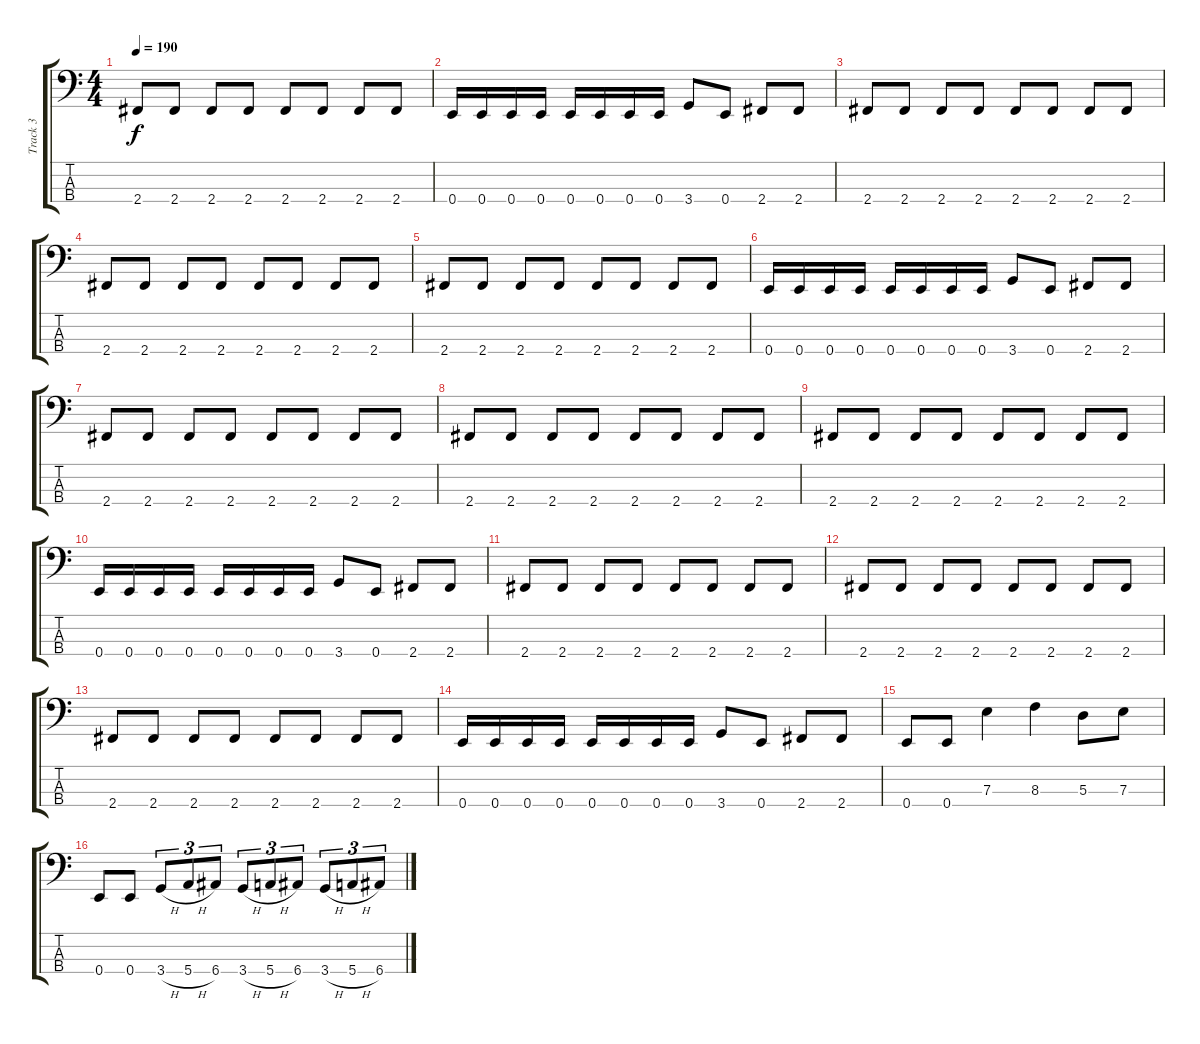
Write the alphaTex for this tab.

\track ("Track 3" "Track 3") {instrument electricbasspick}
\staff {score tabs}
\tuning (G2 D2 A1 E1) {hide}
\ts (4 4)
\tempo 190
\clef f4
\ks c
2.4.8{dy f} 2.4.8 2.4.8 2.4.8 2.4.8 2.4.8 2.4.8 2.4.8 |
0.4.16 0.4.16 0.4.16 0.4.16 0.4.16 0.4.16 0.4.16 0.4.16 3.4.8 0.4.8 2.4.8 2.4.8 |
2.4.8 2.4.8 2.4.8 2.4.8 2.4.8 2.4.8 2.4.8 2.4.8 |
2.4.8 2.4.8 2.4.8 2.4.8 2.4.8 2.4.8 2.4.8 2.4.8 |
2.4.8 2.4.8 2.4.8 2.4.8 2.4.8 2.4.8 2.4.8 2.4.8 |
0.4.16 0.4.16 0.4.16 0.4.16 0.4.16 0.4.16 0.4.16 0.4.16 3.4.8 0.4.8 2.4.8 2.4.8 |
2.4.8 2.4.8 2.4.8 2.4.8 2.4.8 2.4.8 2.4.8 2.4.8 |
2.4.8 2.4.8 2.4.8 2.4.8 2.4.8 2.4.8 2.4.8 2.4.8 |
2.4.8 2.4.8 2.4.8 2.4.8 2.4.8 2.4.8 2.4.8 2.4.8 |
0.4.16 0.4.16 0.4.16 0.4.16 0.4.16 0.4.16 0.4.16 0.4.16 3.4.8 0.4.8 2.4.8 2.4.8 |
2.4.8 2.4.8 2.4.8 2.4.8 2.4.8 2.4.8 2.4.8 2.4.8 |
2.4.8 2.4.8 2.4.8 2.4.8 2.4.8 2.4.8 2.4.8 2.4.8 |
2.4.8 2.4.8 2.4.8 2.4.8 2.4.8 2.4.8 2.4.8 2.4.8 |
0.4.16 0.4.16 0.4.16 0.4.16 0.4.16 0.4.16 0.4.16 0.4.16 3.4.8 0.4.8 2.4.8 2.4.8 |
0.4.8 0.4.8 7.3.4 8.3.4 5.3.8 7.3.8 |
0.4.8 0.4.8 3.4{h}.8{tu (3 2)} 5.4{h}.8{tu (3 2)} 6.4.8{tu (3 2)} 3.4{h}.8{tu (3 2)} 5.4{h}.8{tu (3 2)} 6.4.8{tu (3 2)} 3.4{h}.8{tu (3 2)} 5.4{h}.8{tu (3 2)} 6.4.8{tu (3 2)}
